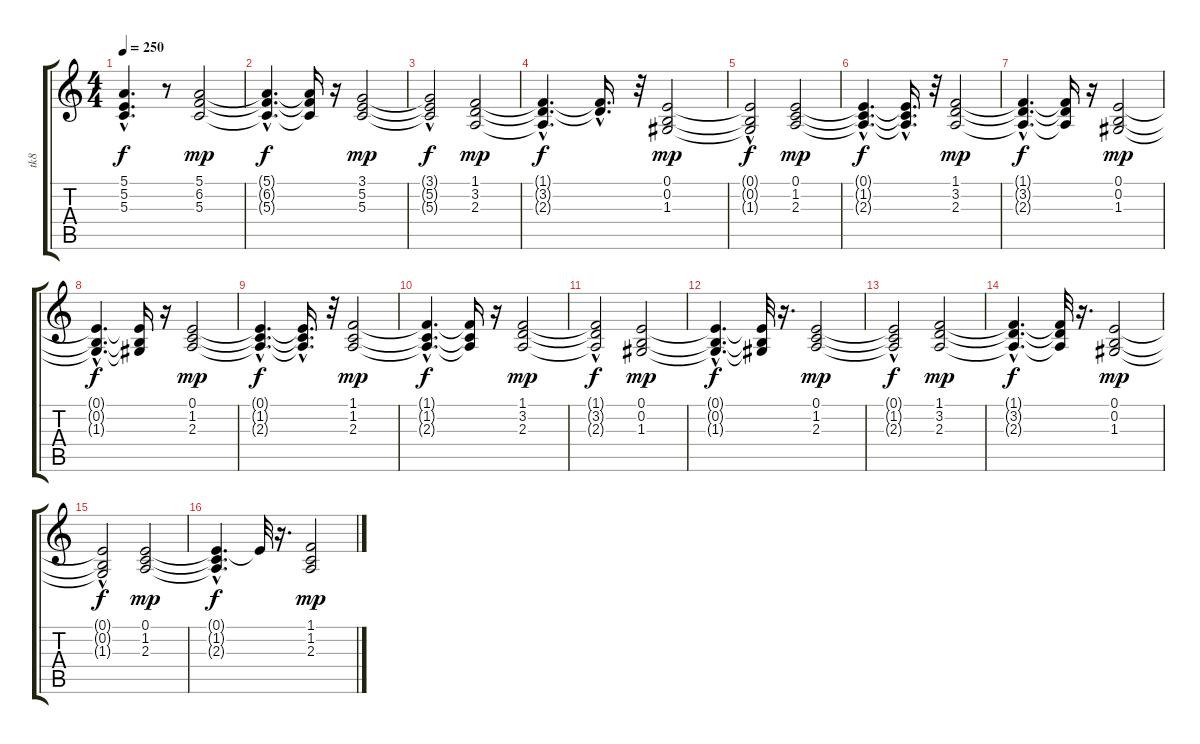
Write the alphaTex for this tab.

\track ("tk8" "tk8") {instrument pad7halo}
\staff {score tabs}
\tuning (E4 B3 G3 D3 A2 E2) {hide}
\ts (4 4)
\tempo 250
\clef g2
\ks c
(5.1{t} 5.2{hac t} 5.3{t}).4{d dy f} r.8 (5.1 6.2 5.3).2{dy mp} |
(5.1{hac t} 6.2{hac t} 5.3{hac t}).4{d dy f} (5.1{t} 6.2{t} 5.3{t}).16 r.16 (3.1 5.2 5.3).2{dy mp} |
(3.1{t} 5.2{hac t} 5.3{t}).2{dy f} (1.1 3.2 2.3).2{dy mp} |
(1.1{hac t} 3.2{hac t} 2.3{t}).4{d dy f} (1.1{hac t} 3.2{t}).16{d} r.32 (0.1 0.2 1.3).2{dy mp} |
(0.1{hac t} 0.2{hac t} 1.3{t}).2{dy f} (0.1 1.2 2.3).2{dy mp} |
(0.1{hac t} 1.2{hac t} 2.3{hac t}).4{d dy f} (0.1{hac t} 1.2{t} 2.3{t}).16{d} r.32 (1.1 3.2 2.3).2{dy mp} |
(1.1{hac t} 3.2{hac t} 2.3{hac t}).4{d dy f} (1.1{t} 3.2{t} 2.3{t}).16 r.16 (0.1 0.2 1.3).2{dy mp} |
(0.1{hac t} 0.2{hac t} 1.3{hac t}).4{d dy f} (0.1{t} 0.2{t} 1.3{t}).16 r.16 (0.1 1.2 2.3).2{dy mp} |
(0.1{hac t} 1.2{hac t} 2.3{hac t}).4{d dy f} (0.1{hac t} 1.2{t} 2.3{t}).16{d} r.32 (1.1 1.2 2.3).2{dy mp} |
(1.1{hac t} 1.2{hac t} 2.3{hac t}).4{d dy f} (1.1{t} 1.2{t} 2.3{t}).16 r.16 (1.1 3.2 2.3).2{dy mp} |
(1.1{t} 3.2{hac t} 2.3{hac t}).2{dy f} (0.1 0.2 1.3).2{dy mp} |
(0.1{hac t} 0.2{hac t} 1.3{hac t}).4{d dy f} (0.1{t} 0.2{t} 1.3{t}).32 r.16{d} (0.1 1.2 2.3).2{dy mp} |
(0.1{t} 1.2{hac t} 2.3{hac t}).2{dy f} (1.1 3.2 2.3).2{dy mp} |
(1.1{hac t} 3.2{hac t} 2.3{hac t}).4{d dy f} (1.1{t} 3.2{t} 2.3{t}).32 r.16{d} (0.1 0.2 1.3).2{dy mp} |
(0.1{t} 0.2{hac t} 1.3{hac t}).2{dy f} (0.1 1.2 2.3).2{dy mp} |
(0.1{hac t} 1.2{t} 2.3{hac t}).4{d dy f} 0.1{t}.32 r.16{d} (1.1 1.2 2.3).2{dy mp}
